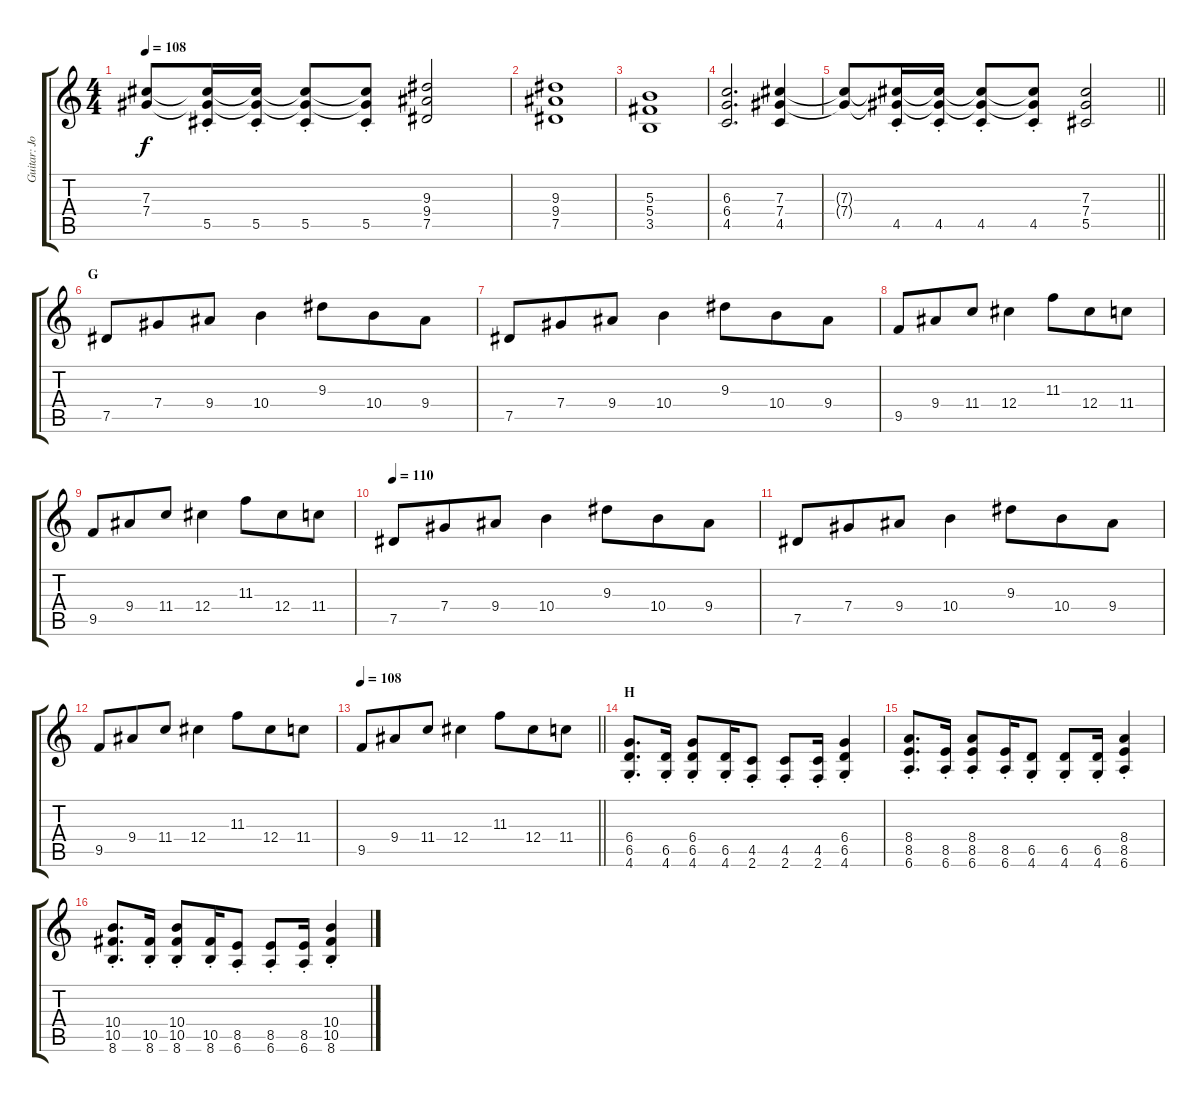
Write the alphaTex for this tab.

\track ("Guitar: Jon" "Guitar: Jo") {instrument distortionguitar}
\staff {score tabs}
\tuning (Eb4 Bb3 Gb3 Db3 Ab2 Eb2) {hide}
\ts (4 4)
\tempo 108
\clef g2
\ks c
(7.3{t} 7.4{t}).8{dy f} (7.3{t} 7.4{t} 5.5{st}).16 (7.3{t} 7.4{t} 5.5{st}).16 (7.3{t} 7.4{t} 5.5{st}).8 (7.3{t} 7.4{t} 5.5{st}).8 (9.3 9.4 7.5).2 |
(9.3 9.4 7.5).1 |
(5.3 5.4 3.5).1 |
(6.3 6.4 4.5).2{d} (7.3 7.4 4.5).4 |
\barLineRight lightlight
(7.3{t} 7.4{t}).8 (7.3{t} 7.4{t} 4.5{st}).16 (7.3{t} 7.4{t} 4.5{st}).16 (7.3{t} 7.4{t} 4.5{st}).8 (7.3{t} 7.4{t} 4.5{st}).8 (7.3 7.4 5.5).2 |
\section ("" "G")
7.5.8 7.4.8{beam merge} 9.4.8 10.4.4 9.3.8{beam merge} 10.4.8 9.4.8 |
7.5.8 7.4.8{beam merge} 9.4.8 10.4.4 9.3.8{beam merge} 10.4.8 9.4.8 |
9.5.8 9.4.8{beam merge} 11.4.8 12.4.4 11.3.8{beam merge} 12.4.8 11.4.8 |
9.5.8 9.4.8{beam merge} 11.4.8 12.4.4 11.3.8{beam merge} 12.4.8 11.4.8 |
\tempo 110
7.5.8 7.4.8{beam merge} 9.4.8 10.4.4 9.3.8{beam merge} 10.4.8 9.4.8 |
7.5.8 7.4.8{beam merge} 9.4.8 10.4.4 9.3.8{beam merge} 10.4.8 9.4.8 |
9.5.8 9.4.8{beam merge} 11.4.8 12.4.4 11.3.8{beam merge} 12.4.8 11.4.8 |
\tempo 108
\barLineRight lightlight
9.5.8 9.4.8{beam merge} 11.4.8 12.4.4 11.3.8{beam merge} 12.4.8 11.4.8 |
\section ("" "H")
(6.4{st} 6.5{st} 4.6{st}).8{d} (6.5{st} 4.6{st}).16 (6.4{st} 6.5{st} 4.6{st}).8 (6.5{st} 4.6{st}).16 (4.5{st} 2.6{st}).8 (4.5{st} 2.6{st}).8 (4.5{st} 2.6{st}).16 (6.4{st} 6.5{st} 4.6{st}).4 |
(8.4{st} 8.5{st} 6.6{st}).8{d} (8.5{st} 6.6{st}).16 (8.4{st} 8.5{st} 6.6{st}).8 (8.5{st} 6.6{st}).16 (6.5{st} 4.6{st}).8 (6.5{st} 4.6{st}).8 (6.5{st} 4.6{st}).16 (8.4{st} 8.5{st} 6.6{st}).4 |
(10.4{st} 10.5{st} 8.6{st}).8{d} (10.5{st} 8.6{st}).16 (10.4{st} 10.5{st} 8.6{st}).8 (10.5{st} 8.6{st}).16 (8.5{st} 6.6{st}).8 (8.5{st} 6.6{st}).8 (8.5{st} 6.6{st}).16 (10.4{st} 10.5{st} 8.6{st}).4
